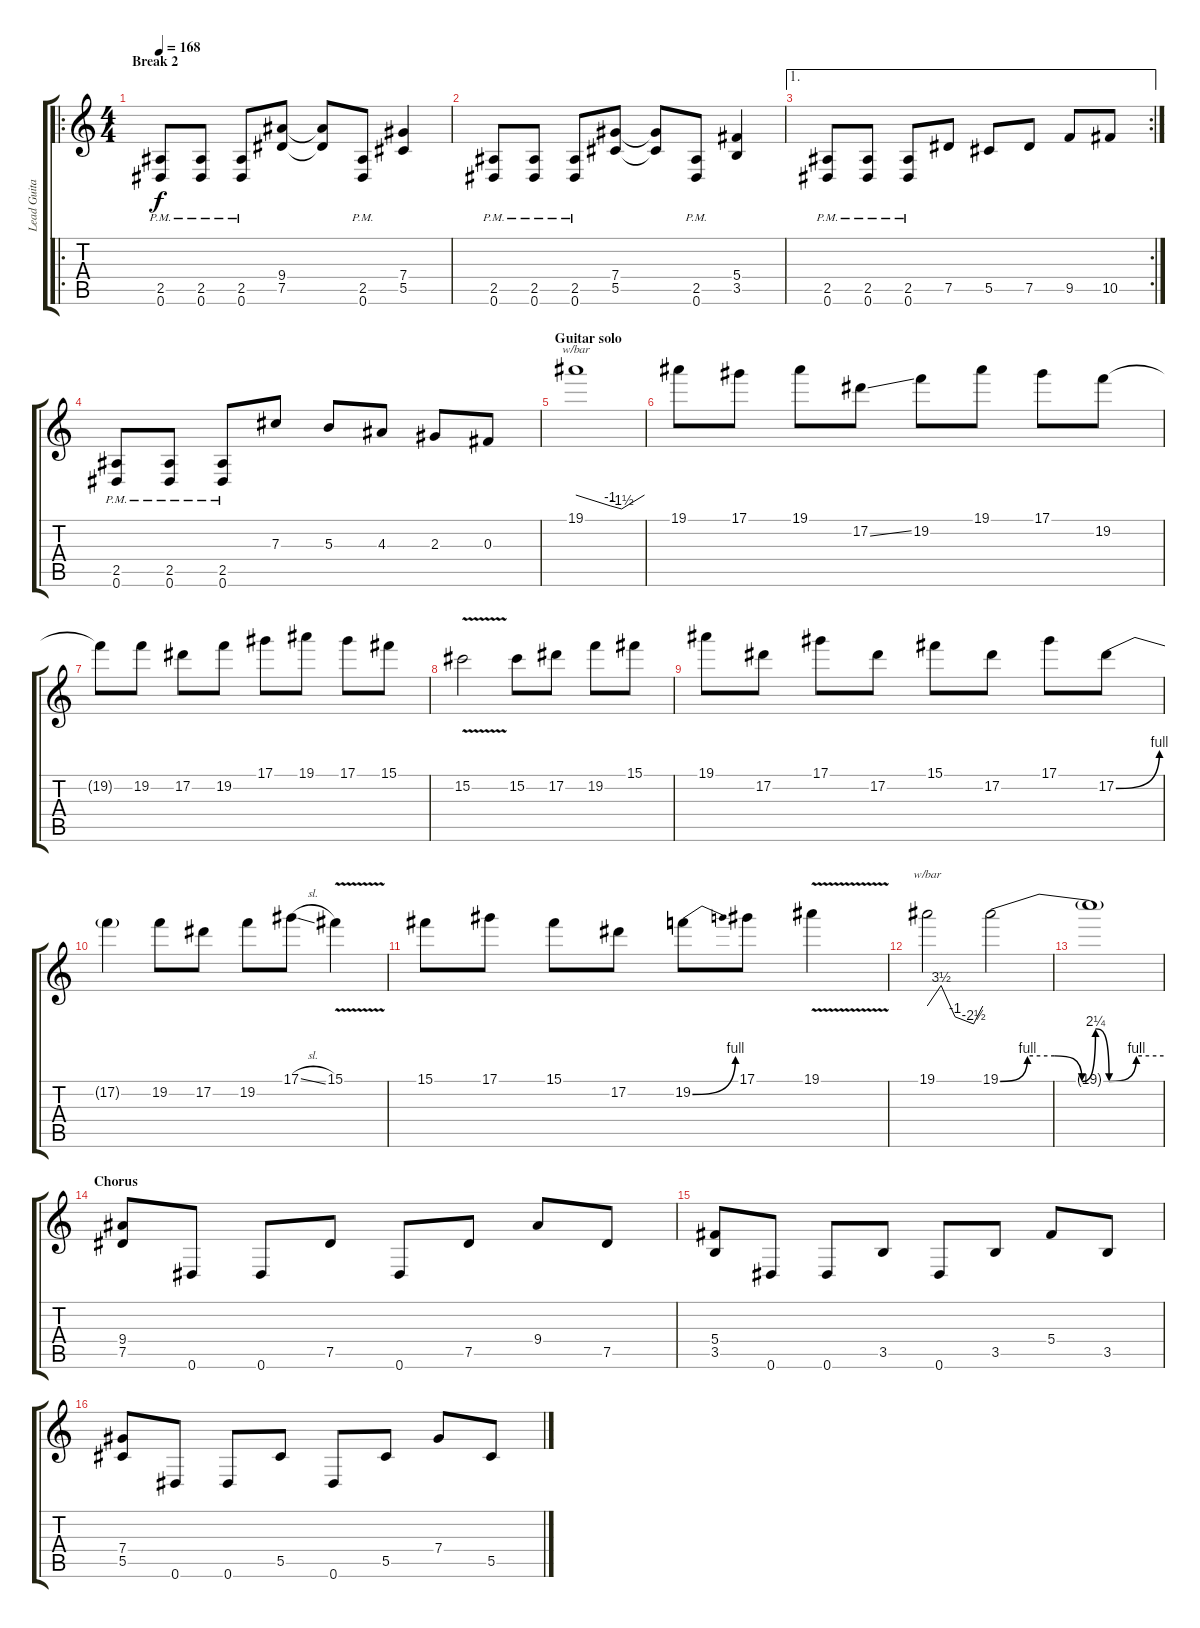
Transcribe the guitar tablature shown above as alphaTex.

\track ("Lead Guitar" "Lead Guita") {instrument overdrivenguitar}
\staff {score tabs}
\tuning (Eb4 Bb3 Gb3 Db3 Ab2 Eb2) {hide}
\ro
\ts (4 4)
\section ("" "Break 2")
\tempo 168
\clef g2
\ks c
(2.5{pm} 0.6{pm}).8{dy f} (2.5{pm} 0.6{pm}).8 (2.5{pm} 0.6{pm}).8 (9.4 7.5).8 (9.4{t} 7.5{t}).8 (2.5{pm} 0.6{pm}).8 (7.4 5.5).4 |
(2.5{pm} 0.6{pm}).8 (2.5{pm} 0.6{pm}).8 (2.5{pm} 0.6{pm}).8 (7.4 5.5).8 (7.4{t} 5.5{t}).8 (2.5{pm} 0.6{pm}).8 (5.4 3.5).4 |
\ae 1
\rc 2
(2.5{pm} 0.6{pm}).8 (2.5{pm} 0.6{pm}).8 (2.5{pm} 0.6{pm}).8 7.5.8 5.5.8 7.5.8 9.5.8 10.5.8 |
(2.5{pm} 0.6{pm}).8 (2.5{pm} 0.6{pm}).8 (2.5{pm} 0.6{pm}).8 7.3.8 5.3.8 4.3.8 2.3.8 0.3.8 |
\section ("" "Guitar solo")
19.1.1{tbe (custom default 0 0 30 -4 40 -6 60 0)} |
19.1.8 17.1.8 19.1.8 17.2{ss}.8 19.2.8 19.1.8 17.1.8 19.2.8 |
19.2{t}.8 19.2.8 17.2.8 19.2.8 17.1.8 19.1.8 17.1.8 15.1.8 |
15.2{v}.2 15.2.8 17.2.8 19.2.8 15.1.8 |
19.1.8 17.2.8 17.1.8 17.2.8 15.1.8 17.2.8 17.1.8 17.2{be (bend 0 0 60 4)}.8 |
17.2{t}.4 19.2.8 17.2.8 19.2.8 17.1{sl}.8 15.1{v}.4 |
15.1.8 17.1.8 15.1.8 17.2.8 19.2{be (bend 0 0 60 4)}.8 17.1.8 19.1{v}.4 |
19.1.2{tbe (custom default 0 0 15 14 30 -4 50 -10 60 0)} 19.1{be (custom 0 0 10 4 20 4 30 0 35 9 40 0 50 4 60 4)}.2 |
19.1{t}.1 |
\section ("" "Chorus")
(9.4 7.5).8 0.6.8 0.6.8 7.5.8 0.6.8 7.5.8 9.4.8 7.5.8 |
(5.4 3.5).8 0.6.8 0.6.8 3.5.8 0.6.8 3.5.8 5.4.8 3.5.8 |
(7.4 5.5).8 0.6.8 0.6.8 5.5.8 0.6.8 5.5.8 7.4.8 5.5.8
